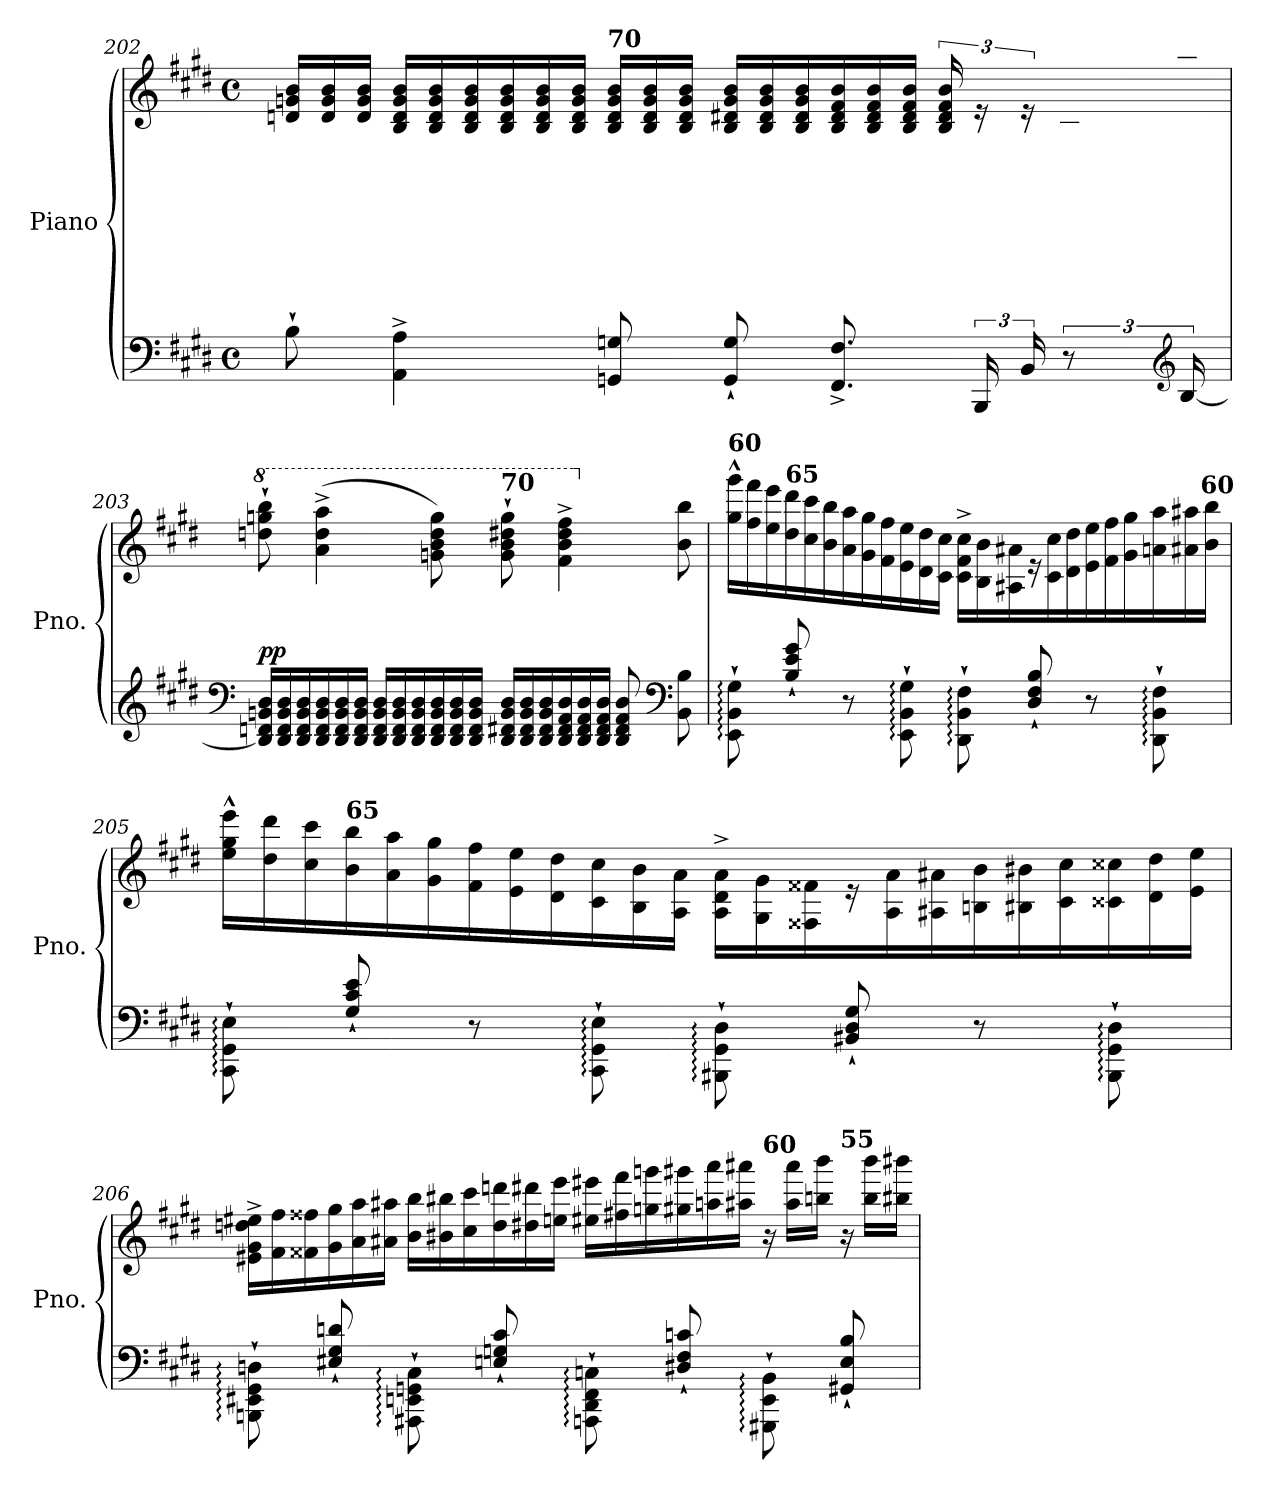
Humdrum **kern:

**kern	**kern	**dynam
*part1	*part1	*part1
*staff2	*staff1	*staff1/2
*I"Piano	*	*
*I'Pno.	*	*
!!LO:LB:g=z
*clefF4	*clefG2	*
*k[f#c#g#d#]	*k[f#c#g#d#]	*
*M4/4	*M4/4	*
*met(c)	*met(c)	*
=202	=202	=202
*^	*	*
*	*	*Xtuplet	*
*	*	*^	*
!	!	!	!	!LO:DY:b
!	!	!	!	!LO:DY:n=1:b
24%19ryy	8B`\	24dn/ 24gn/ 24b/LL	2rAyy	other-dynamics pp
.	.	24d/ 24g/ 24b/	.	.
.	.	24d/ 24g/ 24b/JJ	.	.
.	4AA\^ 4A\^	24B/ 24d/ 24g/ 24b/LL	.	.
.	.	24B/ 24d/ 24g/ 24b/	.	.
.	.	24B/ 24d/ 24g/ 24b/	.	.
.	.	24B/ 24d/ 24g/ 24b/	.	.
.	.	24B/ 24d/ 24g/ 24b/	.	.
.	.	24B/ 24d/ 24g/ 24b/JJ	.	.
!	!	!LO:TX:a:B:t=70	!	!
.	8GGn/ 8Gn/	24B/ 24d/ 24g/ 24b/LL	.	.
.	.	24B/ 24d/ 24g/ 24b/	.	.
.	.	24B/ 24d/ 24g/ 24b/JJ	.	.
.	8GG/` 8G/`	24B/ 24d#X/ 24g/ 24b/LL	4rFyy	.
.	.	24B/ 24d#/ 24g/ 24b/	.	.
.	.	24B/ 24d#/ 24g/ 24b/	.	.
.	8.FF#/^ 8.F#/^	24B/ 24d#/ 24f#/ 24b/	.	.
.	.	24B/ 24d#/ 24f#/ 24b/	.	.
.	.	24B/ 24d#/ 24f#/ 24b/JJ	.	.
*	*	*tuplet	*	*
.	.	24B/ 24d#/ 24f#/ 24b/	24rAAAyy	.
!	!	!	!	!LO:DY:n=2:a
24BBB/LL	.	24re	12ryy	other-dynamics
.	16ryy	.	.	.
24BB/	.	24re	.	.
8ryy	12r	8ryy	24B\	.
.	.	.	24b\	.
*clefG2	*	*	*	*
.	[24B/	.	24bb\JJ	.
*v	*v	*	*	*
*	*v	*v	*
=203	=203	=203
*Xtuplet	*	*
*	*8va	*
*^	*^	*
!	!	!LO:TX:b:t=rinforz.	!	!
!	!	!LO:TX:a:B:t=65	!	!
!	!	!	!	!LO:DY:a=2
*v	*v	*	*	*
*	*v	*v	*
24B/] 24dn/ 24gn/ 24b/LL	8dddn\` 8gggn\` 8bbb\`	pp
24B/ 24d/ 24g/ 24b/	.	.
24B/ 24d/ 24g/ 24b/	.	.
24B/ 24d/ 24g/ 24b/	(>4aa\^ 4ddd\^ 4aaa\^	.
24B/ 24d/ 24g/ 24b/	.	.
24B/ 24d/ 24g/ 24b/JJ	.	.
24B/ 24d/ 24g/ 24b/LL	.	.
24B/ 24d/ 24g/ 24b/	.	.
24B/ 24d/ 24g/ 24b/	.	.
24B/ 24d/ 24g/ 24b/	8ggn\ 8bb\ 8ddd\ 8ggg\)	.
24B/ 24d/ 24g/ 24b/	.	.
24B/ 24d/ 24g/ 24b/JJ	.	.
!	!LO:TX:a:B:t=70	!
24B/ 24d#X/ 24g/ 24b/LL	8gg\` 8bb\` 8ddd#X\` 8ggg\`	.
24B/ 24d#/ 24g/ 24b/	.	.
24B/ 24d#/ 24g/ 24b/	.	.
24B/ 24d#/ 24f#/ 24b/	4ff#\^ 4bb\^ 4ddd#\^ 4fff#\^	.
24B/ 24d#/ 24f#/ 24b/	.	.
24B/ 24d#/ 24f#/ 24b/JJ	.	.
8B/ 8d#/ 8f#/ 8b/	.	.
*clefF4	*	*
*	*X8va	*
8BB\ 8B\	8b\ 8bb\	.
!!LO:LB:g=z
=204	=204	=204
*	*Xtuplet	*
!	!LO:TX:a:B:t=60	!
!	!	!LO:DY:b
8EE\:` 8BB\:` 8G#\:`	24gg#\^^ 24ggg#\^^LL	other-dynamics
.	24ff#\ 24fff#\	.
.	24ee\ 24eee\	.
!	!LO:TX:a:B:t=65	!
8B/` 8e/` 8g#/`	24dd#\ 24ddd#\	.
.	24cc#\ 24ccc#\	.
.	24b\ 24bb\	.
8r	24a\ 24aa\	.
.	24g#\ 24gg#\	.
.	24f#\ 24ff#\	.
8EE\:` 8BB\:` 8G#\:`	24e\ 24ee\	.
.	24d#\ 24dd#\	.
.	24c#\ 24cc#\JJ	.
8DD#\:` 8BB\:` 8F#\:`	24c#\^ 24f#\^ 24cc#\^LL	.
.	24B\ 24b\	.
.	24A#X\ 24a#X\	.
8D#/` 8F#/` 8B/`	24r	.
.	24c#\ 24cc#\	.
.	24d#\ 24dd#\	.
8r	24e\ 24ee\	.
.	24f#\ 24ff#\	.
.	24g#\ 24gg#\	.
8DD#\:` 8BB\:` 8F#\:`	24an\ 24aa\	.
.	24a#X\ 24aa#X\	.
!	!LO:TX:a:B:t=60	!
.	24b\ 24bb\JJ	.
=205	=205	=205
8CC#\:` 8GG#\:` 8E\:`	24ee\^^ 24gg#\^^ 24eee\^^LL	.
.	24dd#\ 24ddd#\	.
.	24cc#\ 24ccc#\	.
!	!LO:TX:a:B:t=65	!
8G#/` 8c#/` 8e/`	24b\ 24bb\	.
.	24a\ 24aa\	.
.	24g#\ 24gg#\	.
8r	24f#\ 24ff#\	.
.	24e\ 24ee\	.
.	24d#\ 24dd#\	.
8CC#\:` 8GG#\:` 8E\:`	24c#\ 24cc#\	.
.	24B\ 24b\	.
.	24A\ 24a\JJ	.
8BBB#X\:` 8GG#\:` 8D#\:`	24A\^ 24d#\^ 24a\^LL	.
.	24G#\ 24g#\	.
.	24F##X\ 24f##X\	.
8BB#X/` 8D#/` 8G#/`	24r	.
.	24A\ 24a\	.
.	24A#X\ 24a#X\	.
8r	24Bn\ 24b\	.
.	24B#X\ 24b#X\	.
.	24c#\ 24cc#\	.
8BBB#\:` 8GG#\:` 8D#\:`	24c##X\ 24cc##X\	.
.	24d#\ 24dd#\	.
.	24e\ 24ee\JJ	.
!!LO:LB:g=z
=206	=206	=206
8BBBn\:` 8EE#X\:` 8GG#\:` 8Dn\:`	24e#X\^ 24g#\^ 24ddn\^ 24ee#X\^LL	.
.	24f#\ 24ff#\	.
.	24f##X\ 24ff##X\	.
8E#X/` 8G#/` 8dn/`	24g#\ 24gg#\	.
.	24a\ 24aa\	.
.	24a#X\ 24aa#X\JJ	.
8AAA#X\:` 8EEn\:` 8GGn\:` 8C#\:`	24b\ 24bb\LL	.
.	24b#X\ 24bb#X\	.
.	24cc#\ 24ccc#\	.
8En/` 8Gn/` 8c#/`	24dd\ 24dddn\	.
.	24dd#X\ 24ddd#X\	.
.	24een\ 24eee\JJ	.
8AAAn\:` 8DD#\:` 8FF#\:` 8Cn\:`	24ee#X\ 24eee#X\LL	.
.	24ff#X\ 24fff#\	.
.	24ggn\ 24gggn\	.
8D#X/` 8F#/` 8cn/`	24gg#X\ 24ggg#X\	.
.	24aan\ 24aaa\	.
.	24aa#X\ 24aaa#X\JJ	.
!	!LO:TX:a:B:t=60	!
8GGG#X\:` 8EE\:` 8BB\:`	24r	.
.	24aa#\ 24aaa#\LL	.
.	24bbn\ 24bbb\JJ	.
!	!LO:TX:a:B:t=55	!
8GG#X/` 8E/` 8B/`	24r	.
.	24bb\ 24bbb\LL	.
.	24bb#X\ 24bbb#X\JJ	.
=	=	=
*-	*-	*-
